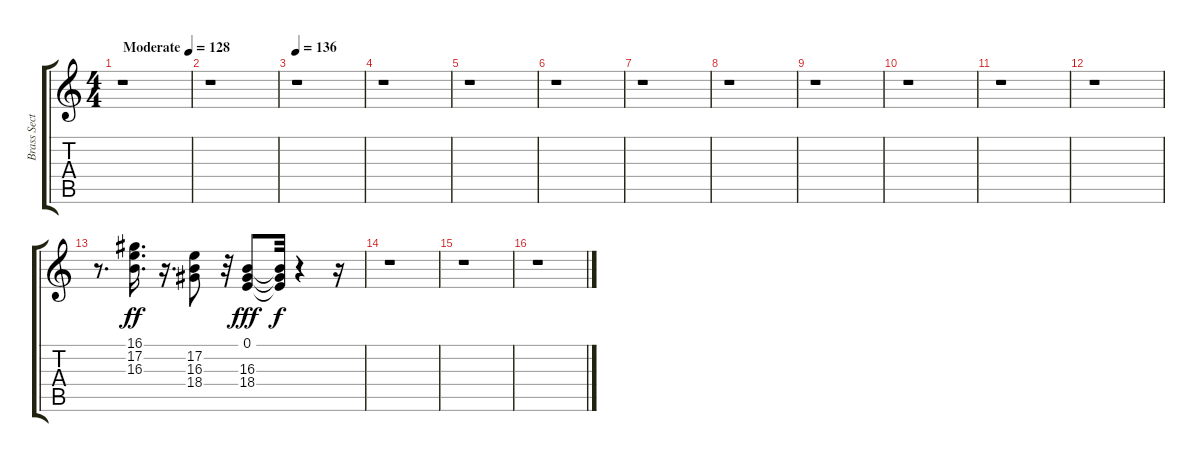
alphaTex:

\track ("Brass Sect." "Brass Sect") {instrument brasssection}
\staff {score tabs}
\tuning (E4 B3 G3 D3 A2 E2) {hide}
\ts (4 4)
\tempo (128 "Moderate")
\clef g2
\ks c
r.1{dy ff instrument brasssection} |
r.1 |
\tempo 136
r.1 |
r.1 |
r.1 |
r.1 |
r.1 |
r.1 |
r.1 |
r.1 |
r.1 |
r.1 |
r.8{d} (16.1 17.2 16.3).16{d} r.16{d} (17.2 16.3 18.4).8 r.32 (0.1 16.3 18.4).8{dy fff} (0.1{t} 16.3{t} 18.4{t}).32{dy f} r.4 r.16 |
r.1 |
r.1 |
r.1
